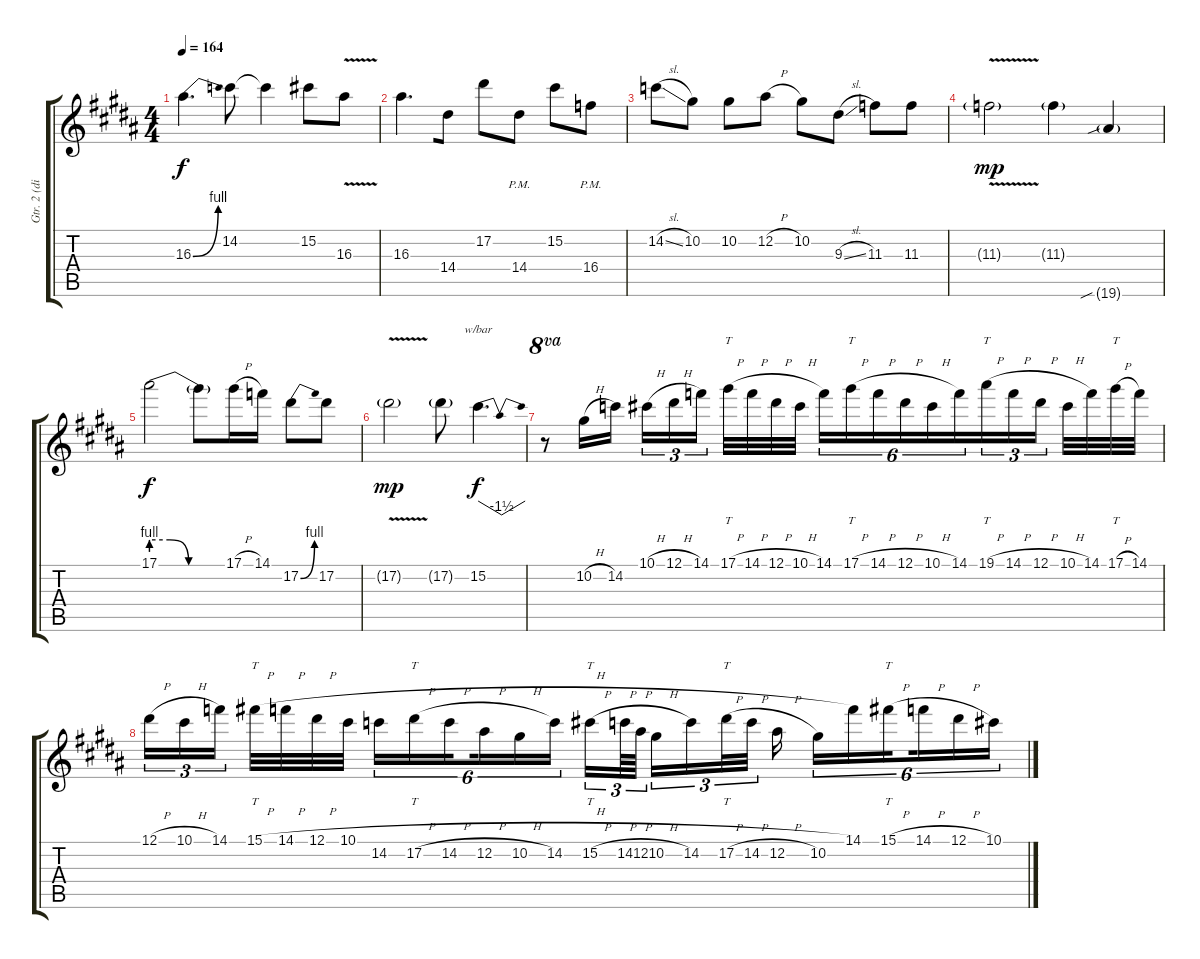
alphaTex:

\track ("Gtr. 2 (dist)" "Gtr. 2 (di") {instrument distortionguitar}
\staff {score tabs}
\tuning (Eb4 Bb3 Gb3 Db3 Ab2 Eb2) {hide}
\ts (4 4)
\tempo 164
\clef g2
\ks b
16.3{be (bend 0 0 60 4)}.4{d dy f} 14.2.8 14.2{t}.4 15.2.8 16.3{v}.8 |
16.3.4{d beam merge} 14.4.8 17.2.8{beam merge} 14.4{pm}.8 15.2.8 16.4{pm}.8 |
14.2{sl}.8{beam merge} 10.2.8 10.2.8{beam merge} 12.2{h}.8 10.2.8 9.3{sl}.8 11.3.8 11.3.8 |
11.3{v g}.2{dy mp} 11.3{g}.4 19.6{sib g}.4 |
17.1{be (custom 0 4 15 4 30 0 60 0)}.2{dy f} 17.1{t}.8 17.1{h}.16 14.1.16 17.2{be (bend 0 0 60 4)}.8 17.2.8 |
17.2{v g}.2{dy mp} 17.2{g}.8 15.2.4{d tbe (dip default 0 0 30 -6 60 0) dy f} |
r.8{ot 8va} 10.2{h}.16 14.2.16 10.1{h}.16{tu (3 2)} 12.1{h}.16{tu (3 2) beam merge} 14.1.16{tu (3 2) beam splitsecondary} 17.1{h}.32{tt} 14.1{h}.32 12.1{h}.32 10.1{h}.32 14.1.16{tu (6 4)} 17.1{h}.16{tt tu (6 4)} 14.1{h}.16{tu (6 4)} 12.1{h}.16{tu (6 4) beam merge} 10.1{h}.16{tu (6 4)} 14.1.16{tu (6 4) beam merge} 19.1{h}.16{tt tu (3 2)} 14.1{h}.16{tu (3 2)} 12.1{h}.16{tu (3 2) beam splitsecondary} 10.1{h}.32 14.1.32 17.1{h}.32{tt beam merge} 14.1.32 |
12.1{h}.16{tu (3 2)} 10.1{h}.16{tu (3 2) beam merge} 14.1.16{tu (3 2) beam splitsecondary} 15.1{h}.32{tt} 14.1{h}.32{beam merge} 12.1{h}.32 10.1{h}.32 14.2.16{tu (6 4)} 17.2{h}.16{tt tu (6 4)} 14.2{h}.16{tu (6 4) beam splitsecondary} 12.2{h}.16{tu (6 4) beam merge} 10.2{h}.16{tu (6 4)} 14.2.16{tu (6 4)} 15.2{h}.16{tt tu (3 2)} 14.2{h}.64{tu (3 2)} 12.2{h}.64{tu (3 2) beam splitsecondary} 10.2{h}.16{tu (3 2)} 14.2.16{tu (3 2)} 17.2{h}.32{tt tu (3 2)} 14.2{h}.32{tu (3 2) beam splitsecondary} 12.2{h}.16 10.2.16{tu (6 4)} 14.1.16{tu (6 4)} 15.1{h}.16{tt tu (6 4) beam splitsecondary} 14.1{h}.16{tu (6 4) beam merge} 12.1{h}.16{tu (6 4)} 10.1.16{tu (6 4)}
